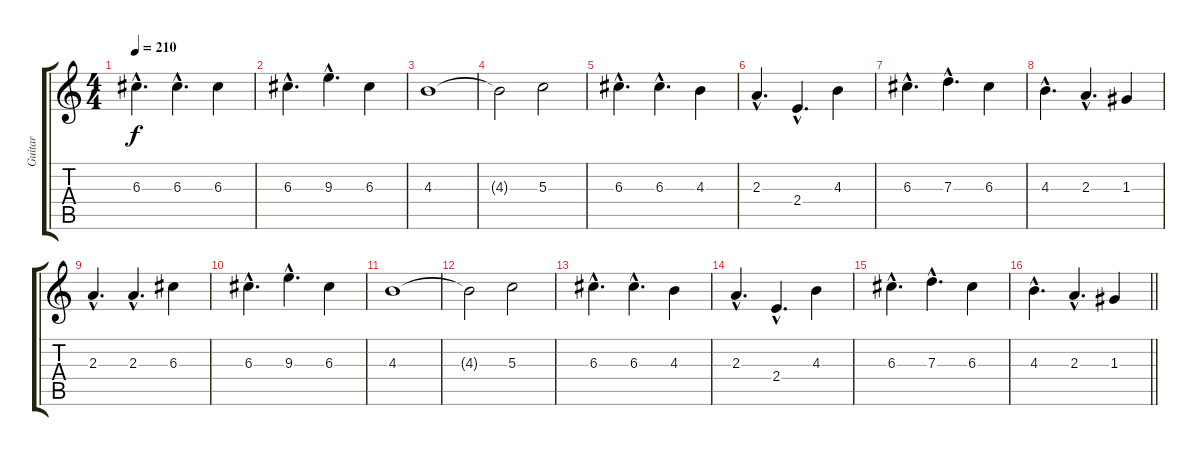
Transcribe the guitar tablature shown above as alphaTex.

\track ("Guitar" "Guitar") {instrument distortionguitar}
\staff {score tabs}
\tuning (E4 B3 G3 D3 A2 E2) {hide}
\ts (4 4)
\section ("" "")
\tempo 210
\clef g2
\ks c
6.3{hac}.4{d dy f} 6.3{hac}.4{d} 6.3.4 |
6.3{hac}.4{d} 9.3{hac}.4{d} 6.3.4 |
4.3.1 |
4.3{t}.2 5.3.2 |
6.3{hac}.4{d} 6.3{hac}.4{d} 4.3.4 |
2.3{hac}.4{d} 2.4{hac}.4{d} 4.3.4 |
6.3{hac}.4{d} 7.3{hac}.4{d} 6.3.4 |
4.3{hac}.4{d} 2.3{hac}.4{d} 1.3.4 |
2.3{hac}.4{d} 2.3{hac}.4{d} 6.3.4 |
6.3{hac}.4{d} 9.3{hac}.4{d} 6.3.4 |
4.3.1 |
4.3{t}.2 5.3.2 |
6.3{hac}.4{d} 6.3{hac}.4{d} 4.3.4 |
2.3{hac}.4{d} 2.4{hac}.4{d} 4.3.4 |
6.3{hac}.4{d} 7.3{hac}.4{d} 6.3.4 |
\barLineRight lightlight
4.3{hac}.4{d} 2.3{hac}.4{d} 1.3.4
